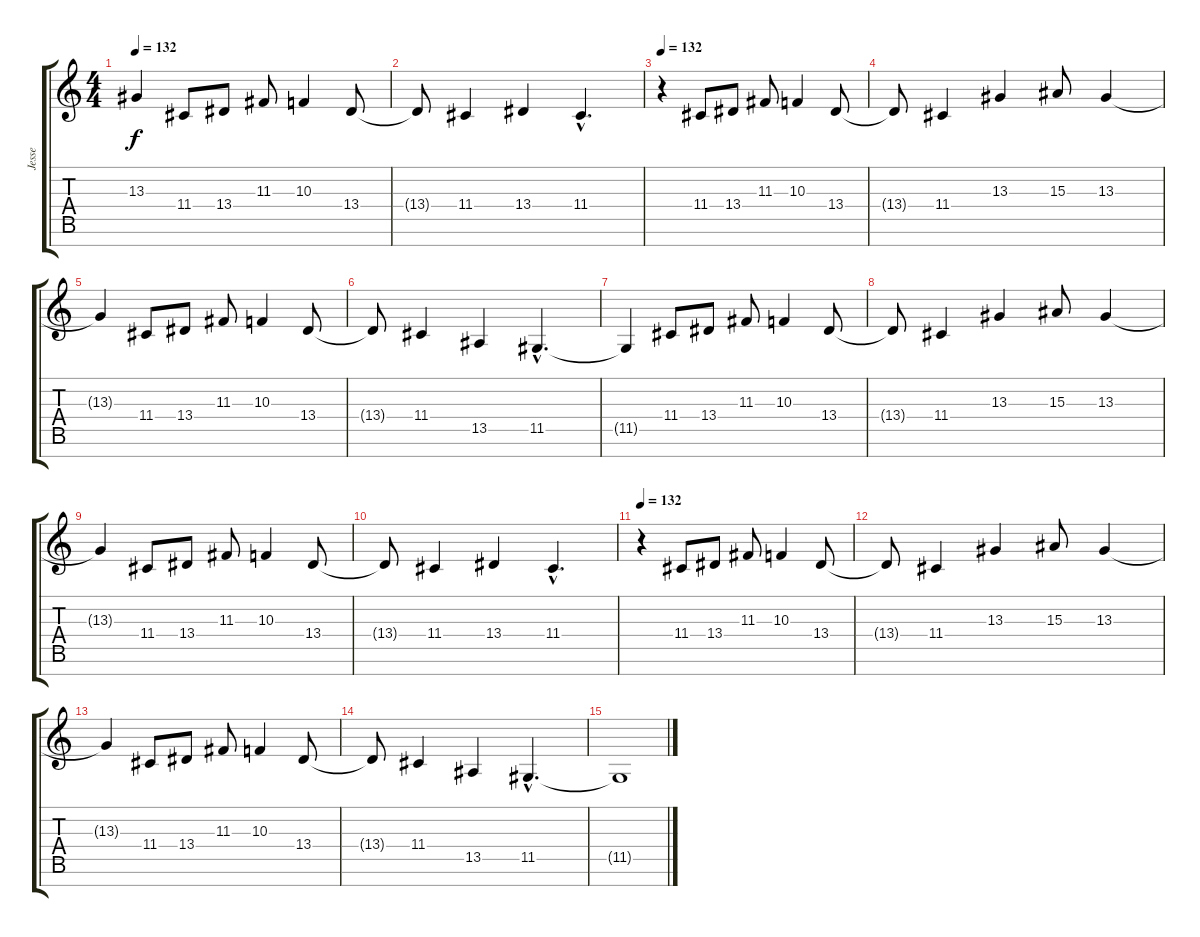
\track ("Jesse" "Jesse") {instrument lead2sawtooth}
\staff {score tabs}
\tuning (E4 B3 G3 D3 A2 E2 B1) {hide}
\ts (4 4)
\tempo 132
\clef g2
\ks c
13.3{t}.4{dy f} 11.4.8 13.4.8 11.3.8 10.3.4 13.4.8 |
13.4{t}.8 11.4.4 13.4.4 11.4{hac}.4{d} |
\tempo 132
r.4 11.4.8 13.4.8 11.3.8 10.3.4 13.4.8 |
13.4{t}.8 11.4.4 13.3.4 15.3.8 13.3.4 |
13.3{t}.4 11.4.8 13.4.8 11.3.8 10.3.4 13.4.8 |
13.4{t}.8 11.4.4 13.5.4 11.5{hac}.4{d} |
11.5{t}.4 11.4.8 13.4.8 11.3.8 10.3.4 13.4.8 |
13.4{t}.8 11.4.4 13.3.4 15.3.8 13.3.4 |
13.3{t}.4 11.4.8 13.4.8 11.3.8 10.3.4 13.4.8 |
13.4{t}.8 11.4.4 13.4.4 11.4{hac}.4{d} |
\tempo 132
r.4 11.4.8 13.4.8 11.3.8 10.3.4 13.4.8 |
13.4{t}.8 11.4.4 13.3.4 15.3.8 13.3.4 |
13.3{t}.4 11.4.8 13.4.8 11.3.8 10.3.4 13.4.8 |
13.4{t}.8 11.4.4 13.5.4 11.5{hac}.4{d} |
11.5{t}.1
